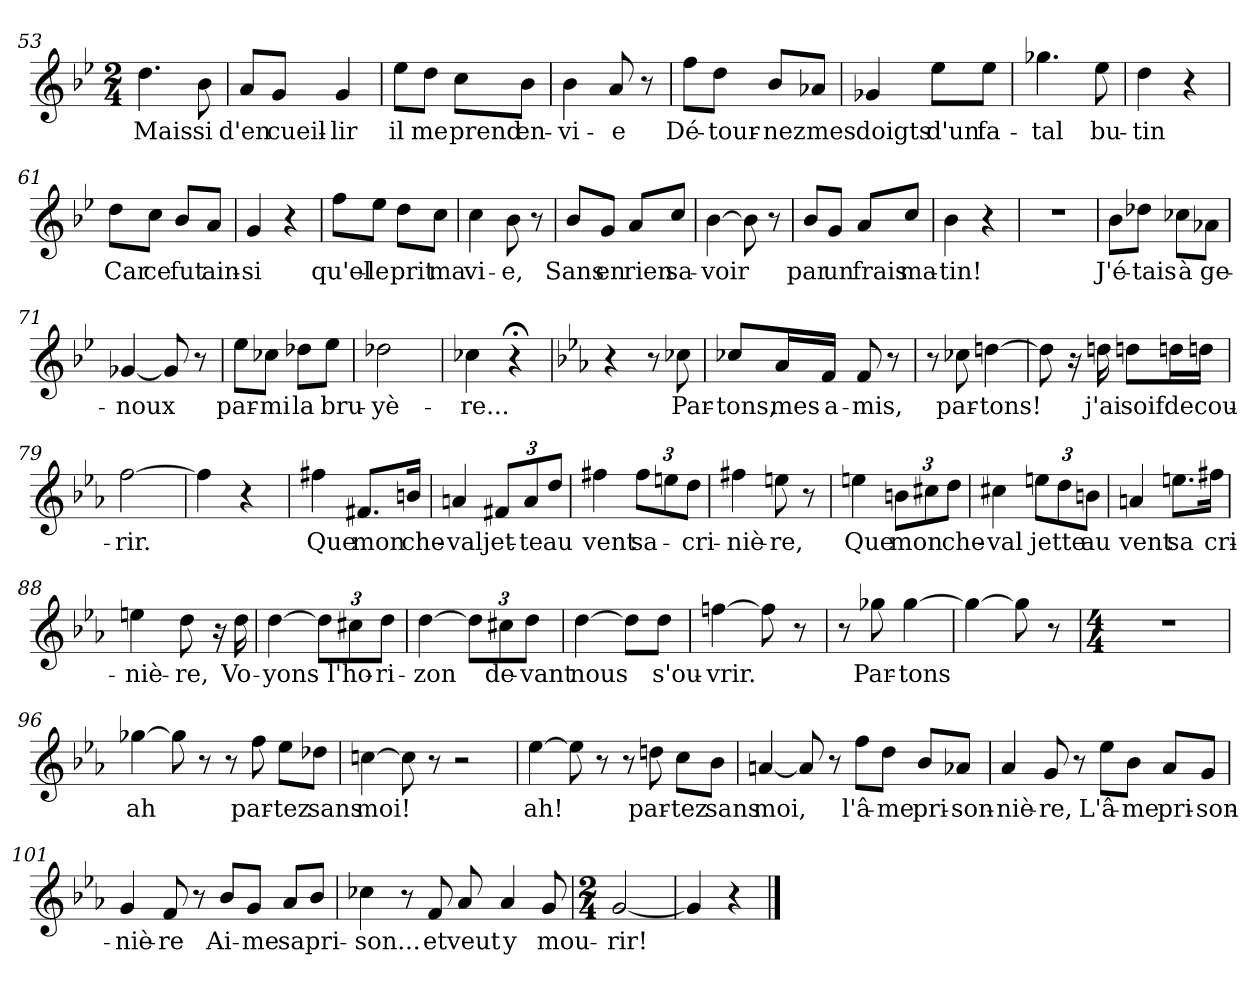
**kern	**text
*part1	*part1
*staff1	*staff1
*clefG2	*
*k[b-e-]	*
*M2/4	*
=53	=53
!	!LO:LY:b
4.dd\	Mais
!	!LO:LY:b
8b-\	si
=54	=54
!	!LO:LY:b
8a/L	d'en
!	!LO:LY:b
8g/J	cueil-
!	!LO:LY:b
4g/	-lir
=55	=55
!	!LO:LY:b
8ee-\L	il
!	!LO:LY:b
8dd\J	me
!	!LO:LY:b
8cc\L	prend
!	!LO:LY:b
8b-\J	en-
=56	=56
!	!LO:LY:b
4b-\	-vi-
!	!LO:LY:b
8a/	-e
8r	.
!!LO:LB:g=z
=57	=57
!	!LO:LY:b
8ff\L	Dé-
!	!LO:LY:b
8dd\J	-tour-
!	!LO:LY:b
8b-/L	-nez
!	!LO:LY:b
8a-X/J	mes
=58	=58
!	!LO:LY:b
4g-X/	doigts
!	!LO:LY:b
8ee-\L	d'un
!	!LO:LY:b
8ee-\J	fa-
=59	=59
!	!LO:LY:b
4.gg-X\	-tal
!	!LO:LY:b
8ee-\	bu-
=60	=60
!	!LO:LY:b
4dd\	-tin
4r	.
=61	=61
!	!LO:LY:b
8dd\L	Car
!	!LO:LY:b
8cc\J	ce
!	!LO:LY:b
8b-/L	fut
!	!LO:LY:b
8a/J	ain-
=62	=62
!	!LO:LY:b
4g/	-si
4r	.
=63	=63
!	!LO:LY:b
8ff\L	qu'el-
!	!LO:LY:b
8ee-\J	-le
!	!LO:LY:b
8dd\L	prit
!	!LO:LY:b
8cc\J	ma
=64	=64
!	!LO:LY:b
4cc\	vi-
!	!LO:LY:b
8b-\	-e,
8r	.
=65	=65
!	!LO:LY:b
8b-/L	Sans
!	!LO:LY:b
8g/J	en
!	!LO:LY:b
8a/L	rien
!	!LO:LY:b
8cc/J	sa-
!!LO:LB:g=z
=66	=66
!	!LO:LY:b
[4b-\	-voir
8b-\]	.
8r	.
=67	=67
!	!LO:LY:b
8b-/L	par
!	!LO:LY:b
8g/J	un
!	!LO:LY:b
8a/L	frais
!	!LO:LY:b
8cc/J	ma-
=68	=68
!	!LO:LY:b
4b-\	-tin!
4r	.
=69	=69
2r	.
=70	=70
!	!LO:LY:b
8b-\L	J'é-
!	!LO:LY:b
8dd-X\J	-tais
!	!LO:LY:b
8cc-X\L	à
!	!LO:LY:b
8a-X\J	ge-
=71	=71
!	!LO:LY:b
[4g-X/	-noux
8g-/]	.
8r	.
=72	=72
!	!LO:LY:b
8ee-\L	par-
!	!LO:LY:b
8cc-X\J	-mi
!	!LO:LY:b
8dd-X\L	la
!	!LO:LY:b
8ee-\J	bru-
=73	=73
!	!LO:LY:b
2dd-X\	-yè-
=74	=74
!	!LO:LY:b
4cc-X\	-re...
4r;<	.
=75	=75
*k[b-e-a-]	*
4r	.
8r	.
!	!LO:LY:b
8cc-X\	Par-
!!LO:PB:g=z
=76	=76
!	!LO:LY:b
8cc-X/L	-tons,
!	!LO:LY:b
16a-/L	mes
!	!LO:LY:b
16f/JJ	a-
!	!LO:LY:b
8f/	-mis,
8r	.
=77	=77
8r	.
!	!LO:LY:b
8cc-X\	par-
!	!LO:LY:b
[4ddn\	-tons!
=78	=78
8ddn\]	.
16r	.
!	!LO:LY:b
16ddn\	j'ai
!	!LO:LY:b
8ddn\L	soif
!	!LO:LY:b
16ddn\L	de
!	!LO:LY:b
16ddn\JJ	cou-
=79	=79
!	!LO:LY:b
[2ff\	-rir.
=80	=80
4ff\]	.
4r	.
=81	=81
!	!LO:LY:b
4ff#X\	Que
!	!LO:LY:b
8.f#X/L	mon
!	!LO:LY:b
16bn/Jk	che-
=82	=82
!	!LO:LY:b
4an/	-val
!	!LO:LY:b
12f#X/L	jet-
!	!LO:LY:b
12a/	-te
!	!LO:LY:b
12dd/J	au
=83	=83
!	!LO:LY:b
4ff#X\	vent
!	!LO:LY:b
12ff#\L	sa-
12een\	.
!	!LO:LY:b
12dd\J	-cri-
!!LO:LB:g=z
=84	=84
!	!LO:LY:b
4ff#X\	-niè-
!	!LO:LY:b
8een\	-re,
8r	.
=85	=85
!	!LO:LY:b
4een\	Que
!	!LO:LY:b
12bn\L	mon
12cc#X\	.
!	!LO:LY:b
12dd\J	che-
=86	=86
!	!LO:LY:b
4cc#X\	-val
!	!LO:LY:b
12een\L	jette
12dd\	.
!	!LO:LY:b
12bn\J	au
=87	=87
!	!LO:LY:b
4an/	vent
!	!LO:LY:b
8.een\L	sa
!	!LO:LY:b
16ff#X\Jk	cri-
=88	=88
!	!LO:LY:b
4een\	-niè-
!	!LO:LY:b
8dd\	-re,
16r	.
!	!LO:LY:b
16dd\	Vo-
=89	=89
!	!LO:LY:b
[4dd\	-yons
12dd\L]	.
!	!LO:LY:b
12cc#X\	l'ho-
!	!LO:LY:b
12dd\J	-ri-
=90	=90
!	!LO:LY:b
[4dd\	-zon
12dd\L]	.
!	!LO:LY:b
12cc#X\	de-
!	!LO:LY:b
12dd\J	-vant
=91	=91
!	!LO:LY:b
[4dd\	nous
8dd\L]	.
!	!LO:LY:b
8dd\J	s'ou-
!!LO:LB:g=z
=92	=92
!	!LO:LY:b
[4ffn\	-vrir.
8ffn\]	.
8r	.
=93	=93
8r	.
!	!LO:LY:b
8gg-X\	Par-
!	!LO:LY:b
[4gg-\	-tons
=94	=94
4gg-\_	.
8gg-\]	.
8r	.
=95	=95
*M4/4	*
1r	.
=96	=96
!	!LO:LY:b
[4gg-X\	ah
8gg-\]	.
8r	.
8r	.
!	!LO:LY:b
8ff\	par-
!	!LO:LY:b
8ee-\L	-tez
!	!LO:LY:b
8dd-X\J	sans
=97	=97
!	!LO:LY:b
[4ccn\	moi!
8ccn\]	.
8r	.
2r	.
=98	=98
!	!LO:LY:b
[4ee-\	ah!
8ee-\]	.
8r	.
8r	.
!	!LO:LY:b
8ddn\	par-
!	!LO:LY:b
8cc\L	-tez
!	!LO:LY:b
8b-\J	sans
=99	=99
!	!LO:LY:b
[4an/	moi,
8a/]	.
8r	.
!	!LO:LY:b
8ff\L	l'â-
!	!LO:LY:b
8dd\J	-me
!	!LO:LY:b
8b-/L	pri-
!	!LO:LY:b
8a-X/J	-son-
!!LO:LB:g=z
=100	=100
!	!LO:LY:b
4a-/	-niè-
!	!LO:LY:b
8g/	-re,
8r	.
!	!LO:LY:b
8ee-\L	L'â-
!	!LO:LY:b
8b-\J	-me
!	!LO:LY:b
8a-/L	pri-
!	!LO:LY:b
8g/J	-son-
=101	=101
!	!LO:LY:b
4g/	-niè-
!	!LO:LY:b
8f/	-re
8r	.
!	!LO:LY:b
8b-/L	Ai-
!	!LO:LY:b
8g/J	-me
!	!LO:LY:b
8a-/L	sa
!	!LO:LY:b
8b-/J	pri-
=102	=102
!	!LO:LY:b
4cc-X\	-son...
8r	.
!	!LO:LY:b
8f/	et
!	!LO:LY:b
8a-/	veut
!	!LO:LY:b
4a-/	y
!	!LO:LY:b
8g/	mou-
=103	=103
*M2/4	*
!	!LO:LY:b
[2g/	-rir!
=104	=104
4g/]	.
4r	.
==	==
*-	*-
